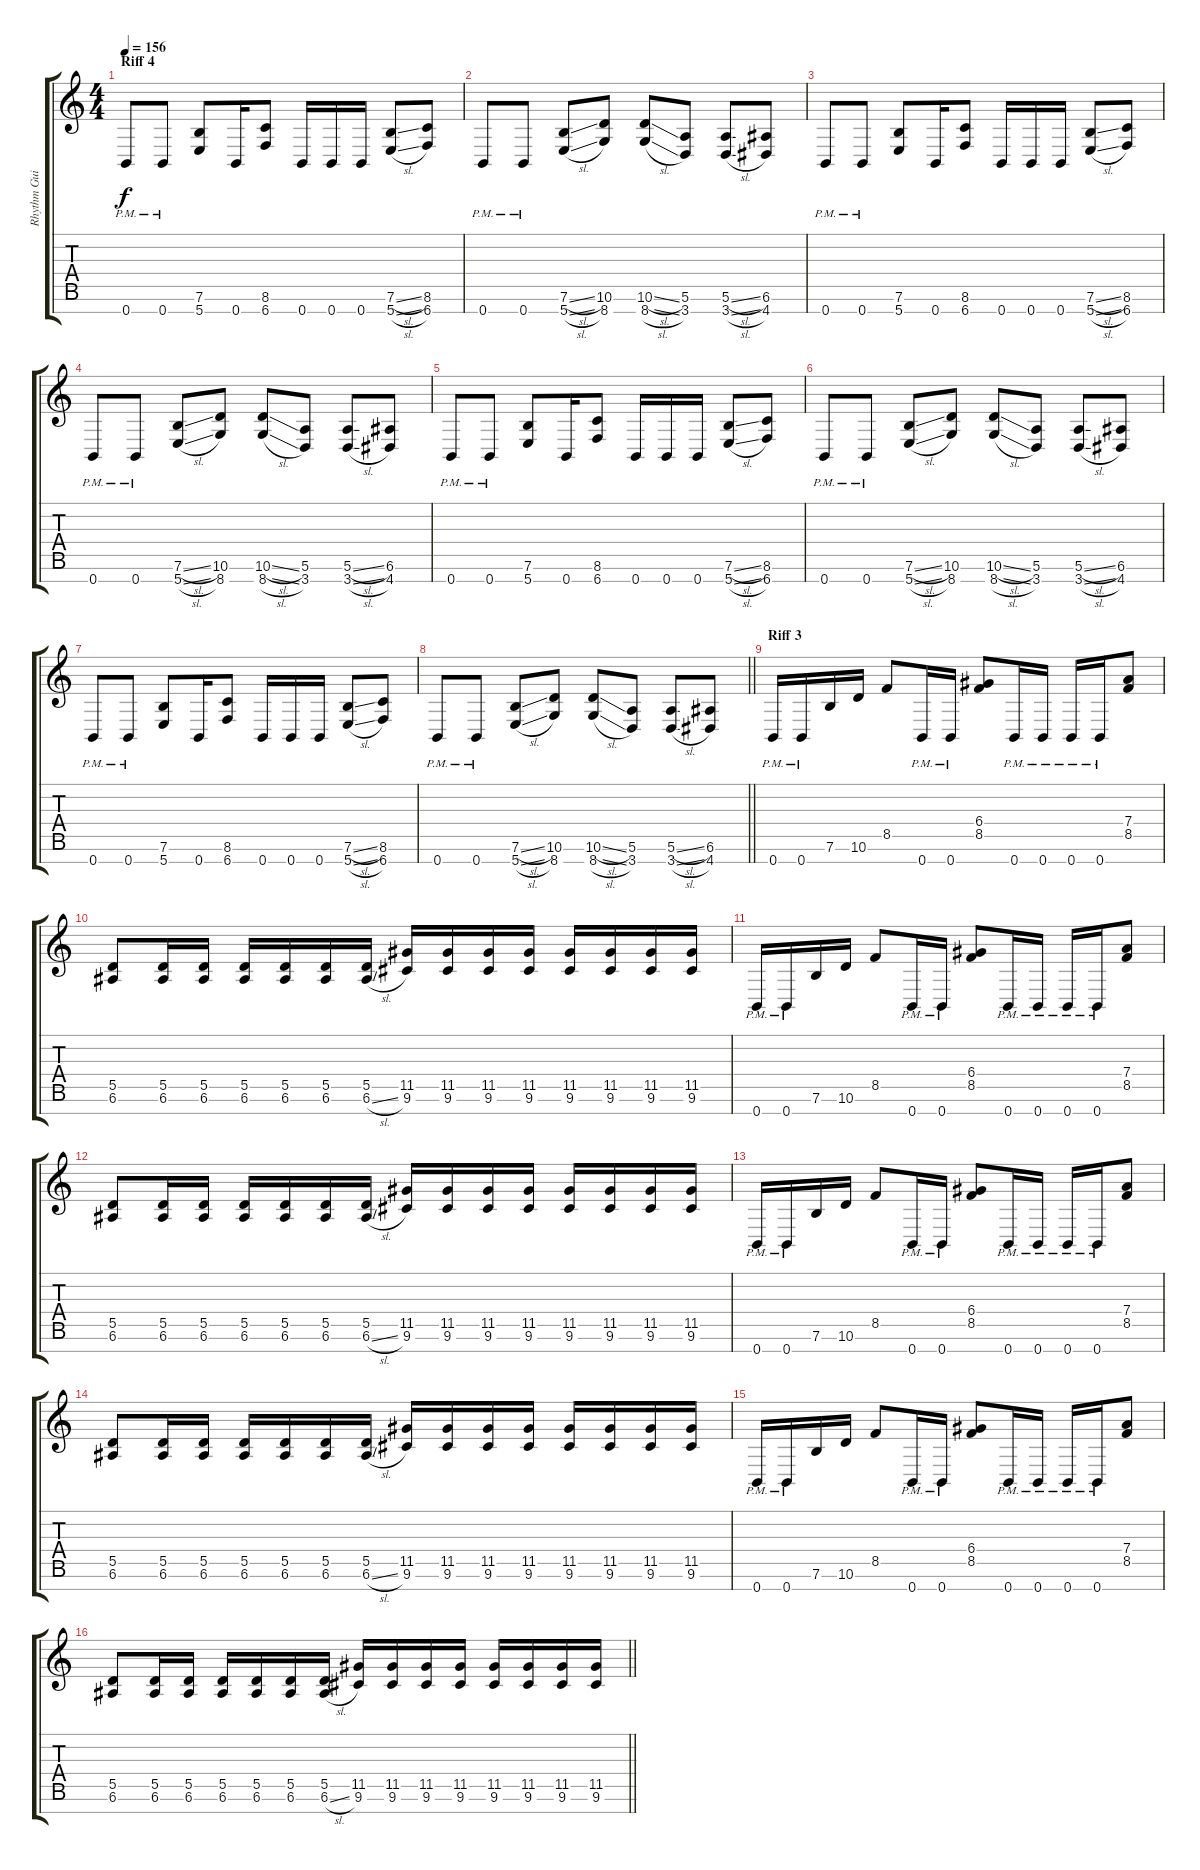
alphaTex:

\track ("Rhythm Guitar 2" "Rhythm Gui") {instrument overdrivenguitar}
\staff {score tabs}
\tuning (E4 B3 G3 D3 A2 E2 B1) {hide}
\ts (4 4)
\section ("" "Riff 4")
\tempo 156
\clef g2
\ks c
0.7{pm}.8{dy f} 0.7{pm}.8 (7.6 5.7).8 0.7.16 (8.6 6.7).8 0.7.16 0.7.16 0.7.16 (7.6{sl} 5.7{sl}).8 (8.6 6.7).8 |
0.7{pm}.8 0.7{pm}.8 (7.6{sl} 5.7{sl}).8 (10.6 8.7).8 (10.6{sl} 8.7{sl}).8 (5.6 3.7).8 (5.6{sl} 3.7{sl}).8 (6.6 4.7).8 |
0.7{pm}.8 0.7{pm}.8 (7.6 5.7).8 0.7.16 (8.6 6.7).8 0.7.16 0.7.16 0.7.16 (7.6{sl} 5.7{sl}).8 (8.6 6.7).8 |
0.7{pm}.8 0.7{pm}.8 (7.6{sl} 5.7{sl}).8 (10.6 8.7).8 (10.6{sl} 8.7{sl}).8 (5.6 3.7).8 (5.6{sl} 3.7{sl}).8 (6.6 4.7).8 |
0.7{pm}.8 0.7{pm}.8 (7.6 5.7).8 0.7.16 (8.6 6.7).8 0.7.16 0.7.16 0.7.16 (7.6{sl} 5.7{sl}).8 (8.6 6.7).8 |
0.7{pm}.8 0.7{pm}.8 (7.6{sl} 5.7{sl}).8 (10.6 8.7).8 (10.6{sl} 8.7{sl}).8 (5.6 3.7).8 (5.6{sl} 3.7{sl}).8 (6.6 4.7).8 |
0.7{pm}.8 0.7{pm}.8 (7.6 5.7).8 0.7.16 (8.6 6.7).8 0.7.16 0.7.16 0.7.16 (7.6{sl} 5.7{sl}).8 (8.6 6.7).8 |
\barLineRight lightlight
0.7{pm}.8 0.7{pm}.8 (7.6{sl} 5.7{sl}).8 (10.6 8.7).8 (10.6{sl} 8.7{sl}).8 (5.6 3.7).8 (5.6{sl} 3.7{sl}).8 (6.6 4.7).8 |
\section ("" "Riff 3")
0.7{pm}.16 0.7{pm}.16 7.6.16 10.6.16 8.5.8 0.7{pm}.16 0.7{pm}.16 (6.4 8.5).8 0.7{pm}.16 0.7{pm}.16 0.7{pm}.16 0.7{pm}.16 (7.4 8.5).8 |
(5.5 6.6).8 (5.5 6.6).16 (5.5 6.6).16 (5.5 6.6).16 (5.5 6.6).16 (5.5 6.6).16 (5.5 6.6{sl}).16 (11.5 9.6).16 (11.5 9.6).16 (11.5 9.6).16 (11.5 9.6).16 (11.5 9.6).16 (11.5 9.6).16 (11.5 9.6).16 (11.5 9.6).16 |
0.7{pm}.16 0.7{pm}.16 7.6.16 10.6.16 8.5.8 0.7{pm}.16 0.7{pm}.16 (6.4 8.5).8 0.7{pm}.16 0.7{pm}.16 0.7{pm}.16 0.7{pm}.16 (7.4 8.5).8 |
(5.5 6.6).8 (5.5 6.6).16 (5.5 6.6).16 (5.5 6.6).16 (5.5 6.6).16 (5.5 6.6).16 (5.5 6.6{sl}).16 (11.5 9.6).16 (11.5 9.6).16 (11.5 9.6).16 (11.5 9.6).16 (11.5 9.6).16 (11.5 9.6).16 (11.5 9.6).16 (11.5 9.6).16 |
0.7{pm}.16 0.7{pm}.16 7.6.16 10.6.16 8.5.8 0.7{pm}.16 0.7{pm}.16 (6.4 8.5).8 0.7{pm}.16 0.7{pm}.16 0.7{pm}.16 0.7{pm}.16 (7.4 8.5).8 |
(5.5 6.6).8 (5.5 6.6).16 (5.5 6.6).16 (5.5 6.6).16 (5.5 6.6).16 (5.5 6.6).16 (5.5 6.6{sl}).16 (11.5 9.6).16 (11.5 9.6).16 (11.5 9.6).16 (11.5 9.6).16 (11.5 9.6).16 (11.5 9.6).16 (11.5 9.6).16 (11.5 9.6).16 |
0.7{pm}.16 0.7{pm}.16 7.6.16 10.6.16 8.5.8 0.7{pm}.16 0.7{pm}.16 (6.4 8.5).8 0.7{pm}.16 0.7{pm}.16 0.7{pm}.16 0.7{pm}.16 (7.4 8.5).8 |
\barLineRight lightlight
(5.5 6.6).8 (5.5 6.6).16 (5.5 6.6).16 (5.5 6.6).16 (5.5 6.6).16 (5.5 6.6).16 (5.5 6.6{sl}).16 (11.5 9.6).16 (11.5 9.6).16 (11.5 9.6).16 (11.5 9.6).16 (11.5 9.6).16 (11.5 9.6).16 (11.5 9.6).16 (11.5 9.6).16
